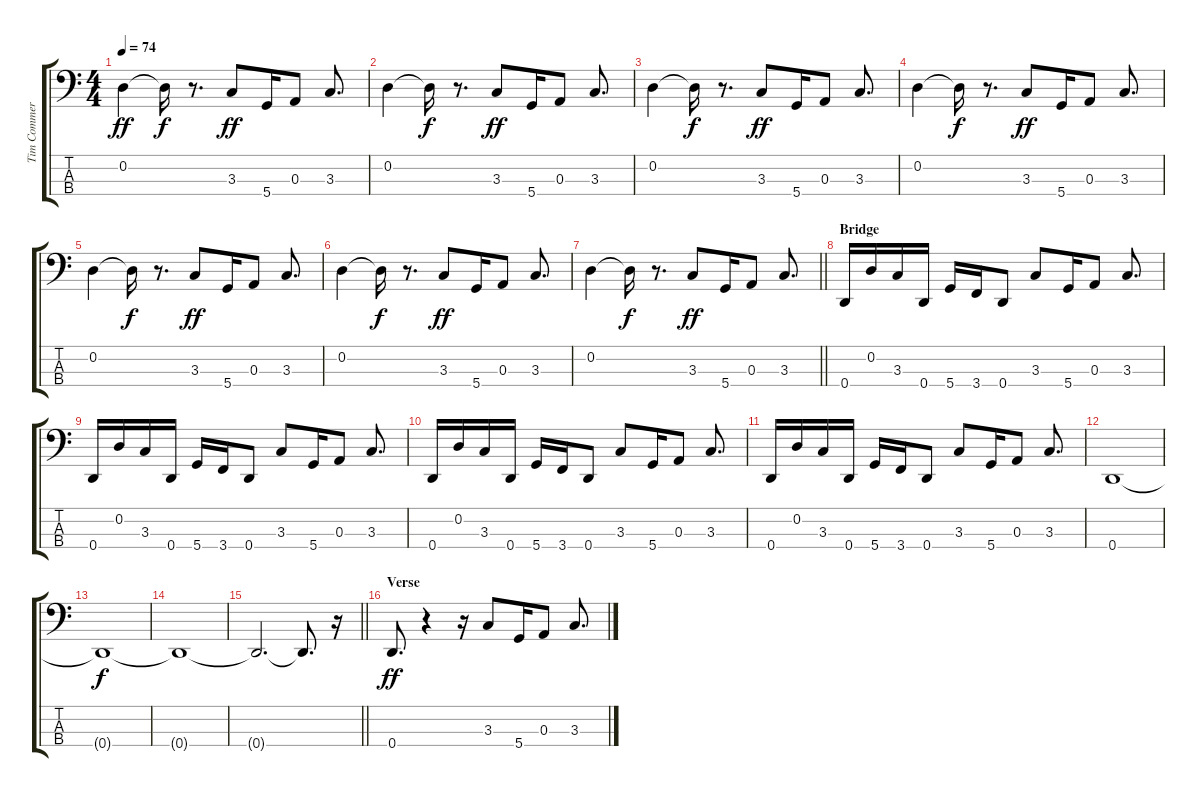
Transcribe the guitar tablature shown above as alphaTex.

\track ("Tim Commerford" "Tim Commer") {instrument electricbasspick}
\staff {score tabs}
\tuning (G2 D2 A1 D1) {hide}
\ts (4 4)
\tempo 74
\clef f4
\ks c
0.2.4{dy ff} 0.2{t}.16{dy f} r.8{d} 3.3.8{dy ff} 5.4.16 0.3.8 3.3.8{d} |
0.2.4 0.2{t}.16{dy f} r.8{d} 3.3.8{dy ff} 5.4.16 0.3.8 3.3.8{d} |
0.2.4 0.2{t}.16{dy f} r.8{d} 3.3.8{dy ff} 5.4.16 0.3.8 3.3.8{d} |
0.2.4 0.2{t}.16{dy f} r.8{d} 3.3.8{dy ff} 5.4.16 0.3.8 3.3.8{d} |
0.2.4 0.2{t}.16{dy f} r.8{d} 3.3.8{dy ff} 5.4.16 0.3.8 3.3.8{d} |
0.2.4 0.2{t}.16{dy f} r.8{d} 3.3.8{dy ff} 5.4.16 0.3.8 3.3.8{d} |
\barLineRight lightlight
0.2.4 0.2{t}.16{dy f} r.8{d} 3.3.8{dy ff} 5.4.16 0.3.8 3.3.8{d} |
\section ("" "Bridge")
0.4.16 0.2.16 3.3.16 0.4.16 5.4.16 3.4.16 0.4.8 3.3.8 5.4.16 0.3.8 3.3.8{d} |
0.4.16 0.2.16 3.3.16 0.4.16 5.4.16 3.4.16 0.4.8 3.3.8 5.4.16 0.3.8 3.3.8{d} |
0.4.16 0.2.16 3.3.16 0.4.16 5.4.16 3.4.16 0.4.8 3.3.8 5.4.16 0.3.8 3.3.8{d} |
0.4.16 0.2.16 3.3.16 0.4.16 5.4.16 3.4.16 0.4.8 3.3.8 5.4.16 0.3.8 3.3.8{d} |
0.4.1 |
0.4{t}.1{dy f} |
0.4{t}.1 |
\barLineRight lightlight
0.4{t}.2{d} 0.4{t}.8{d} r.16 |
\section ("" "Verse")
0.4.8{d dy ff} r.4 r.16 3.3.8 5.4.16 0.3.8 3.3.8{d}
